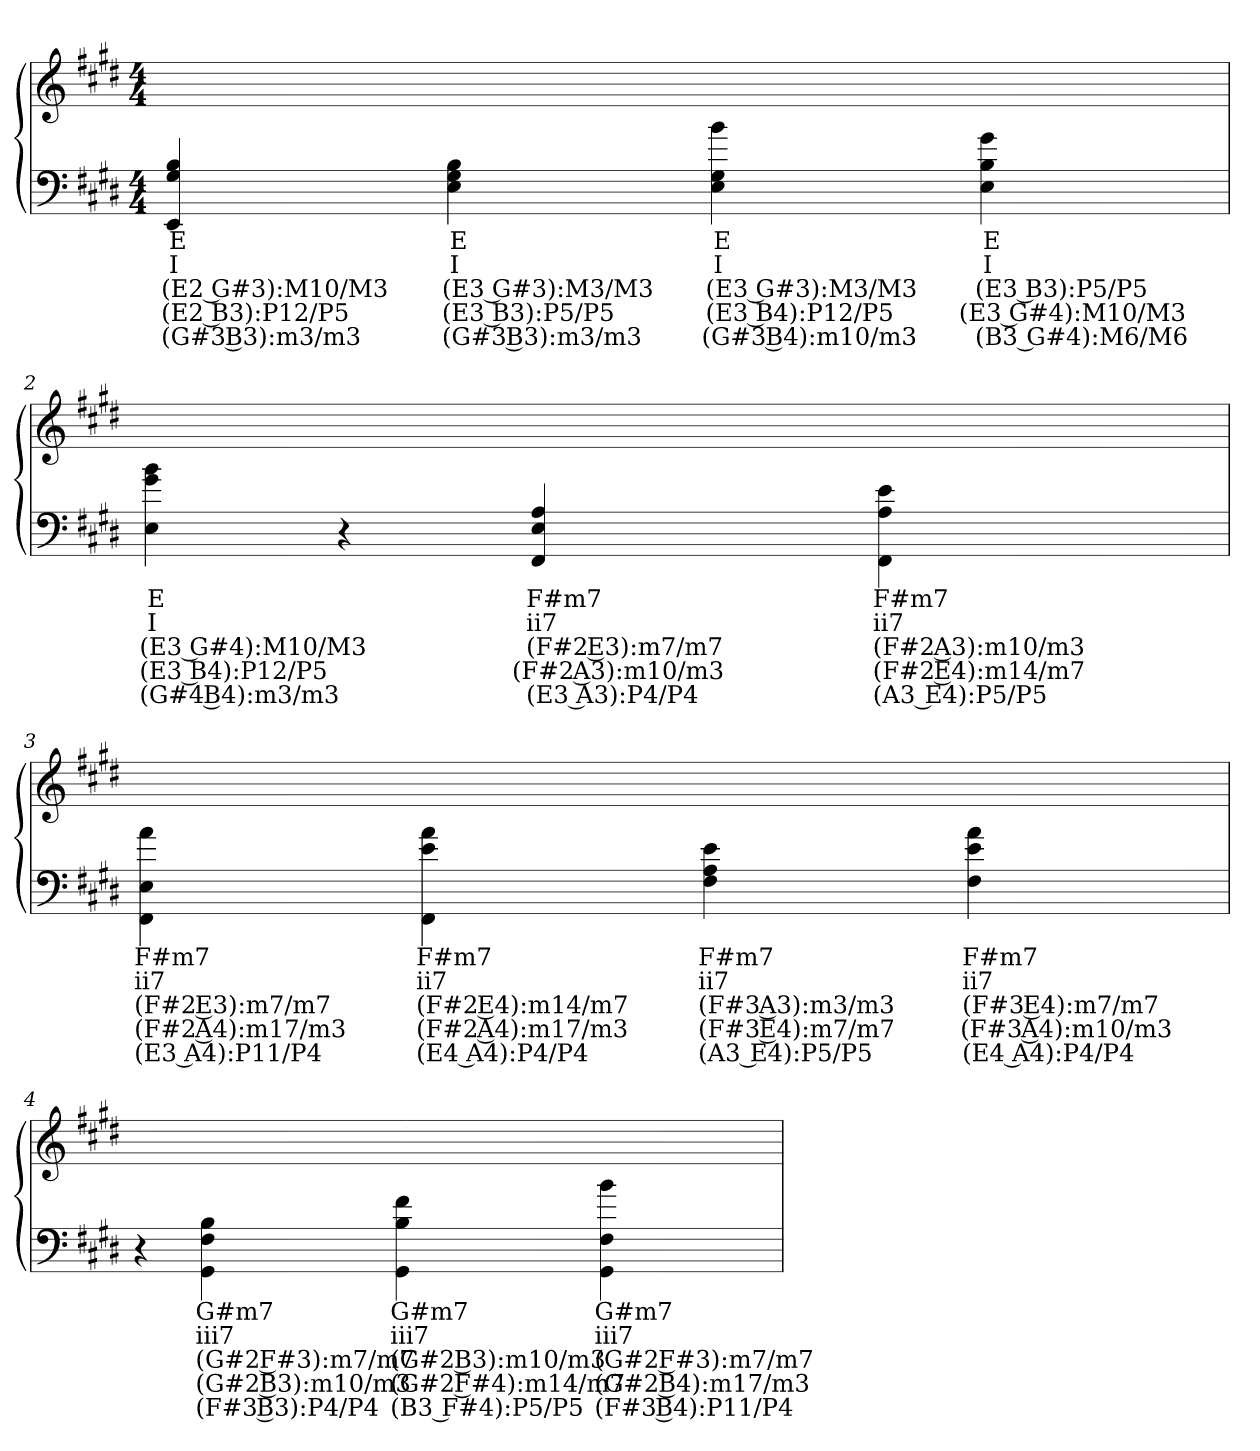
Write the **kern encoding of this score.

**kern	**text	**text	**text	**text	**text	**kern
*part2	*part2	*part2	*part2	*part2	*part2	*part1
*staff2	*staff2	*staff2	*staff2	*staff2	*staff2	*staff1
*clefF4	*	*	*	*	*	*clefG2
*k[f#c#g#d#]	*	*	*	*	*	*k[f#c#g#d#]
*E:	*	*	*	*	*	*E:
*M4/4	*	*	*	*	*	*M4/4
*MM60	*	*	*	*	*	*MM60
=1	=1	=1	=1	=1	=1	=1
4EE 4G# 4B	E	I	(E2 G#3):M10/M3	(E2 B3):P12/P5	(G#3 B3):m3/m3	1ryy
4E 4G# 4B	E	I	(E3 G#3):M3/M3	(E3 B3):P5/P5	(G#3 B3):m3/m3	.
4E 4G# 4b	E	I	(E3 G#3):M3/M3	(E3 B4):P12/P5	(G#3 B4):m10/m3	.
4E 4B 4g#	E	I	(E3 B3):P5/P5	(E3 G#4):M10/M3	(B3 G#4):M6/M6	.
=2	=2	=2	=2	=2	=2	=2
4E 4g# 4b	E	I	(E3 G#4):M10/M3	(E3 B4):P12/P5	(G#4 B4):m3/m3	1ryy
4r	.	.	.	.	.	.
4FF# 4E 4A	F#m7	ii7	(F#2 E3):m7/m7	(F#2 A3):m10/m3	(E3 A3):P4/P4	.
4FF# 4A 4e	F#m7	ii7	(F#2 A3):m10/m3	(F#2 E4):m14/m7	(A3 E4):P5/P5	.
=3	=3	=3	=3	=3	=3	=3
4FF# 4E 4a	F#m7	ii7	(F#2 E3):m7/m7	(F#2 A4):m17/m3	(E3 A4):P11/P4	1ryy
4FF# 4e 4a	F#m7	ii7	(F#2 E4):m14/m7	(F#2 A4):m17/m3	(E4 A4):P4/P4	.
4F# 4A 4e	F#m7	ii7	(F#3 A3):m3/m3	(F#3 E4):m7/m7	(A3 E4):P5/P5	.
4F# 4e 4a	F#m7	ii7	(F#3 E4):m7/m7	(F#3 A4):m10/m3	(E4 A4):P4/P4	.
=4	=4	=4	=4	=4	=4	=4
4r	.	.	.	.	.	1ryy
4GG# 4F# 4B	G#m7	iii7	(G#2 F#3):m7/m7	(G#2 B3):m10/m3	(F#3 B3):P4/P4	.
4GG# 4B 4f#	G#m7	iii7	(G#2 B3):m10/m3	(G#2 F#4):m14/m7	(B3 F#4):P5/P5	.
4GG# 4F# 4b	G#m7	iii7	(G#2 F#3):m7/m7	(G#2 B4):m17/m3	(F#3 B4):P11/P4	.
=	=	=	=	=	=	=
*-	*-	*-	*-	*-	*-	*-
